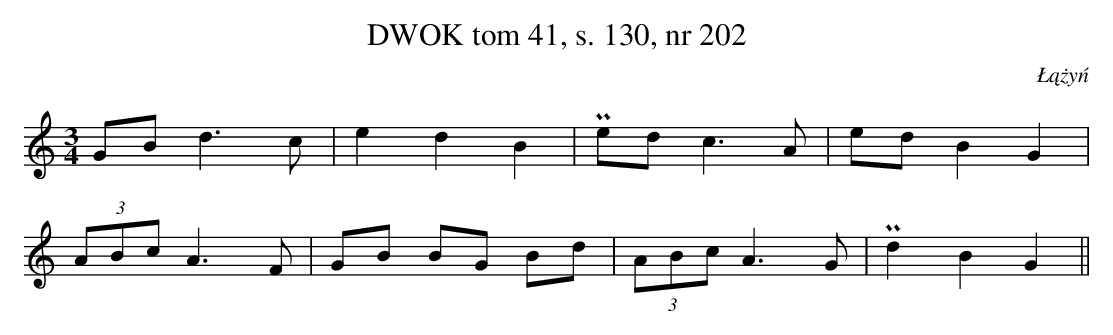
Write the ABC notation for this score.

X:1
T:DWOK tom 41, s. 130, nr 202
O:Łążyń
L:1/16
M:3/4
K:C
G2B2 d6c2|e4 d4 B4|Pe2d2 c6A2|e2d2 B4 G4|
 (3A2B2c2 A6F2|G2B2 B2G2 B2d2| (3A2B2c2 A6G2|Pd4 B4 G4||
